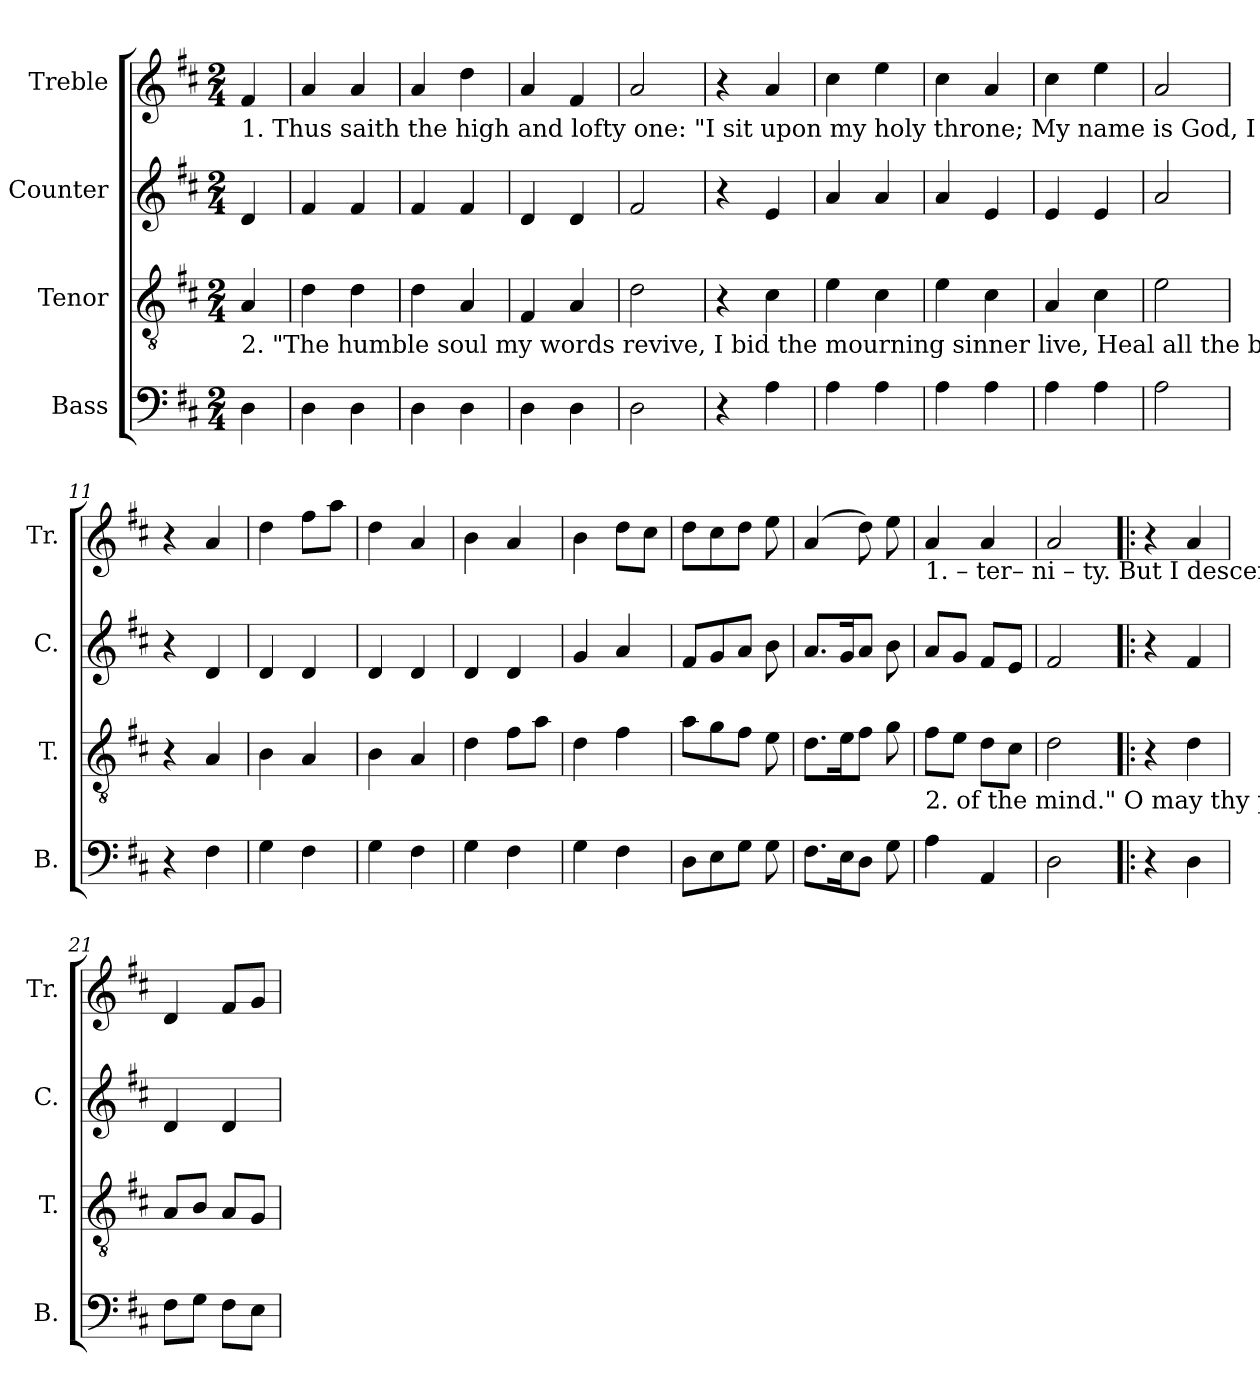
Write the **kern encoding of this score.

**kern	**kern	**kern	**kern
*part4	*part3	*part2	*part1
*staff4	*staff3	*staff2	*staff1
*I"Bass	*I"Tenor	*I"Counter	*I"Treble
*I'B.	*I'T.	*I'C.	*I'Tr.
*clefF4	*clefGv2	*clefG2	*clefG2
*k[f#c#]	*k[f#c#]	*k[f#c#]	*k[f#c#]
*M2/4	*M2/4	*M2/4	*M2/4
*MM100	*MM100	*MM100	*MM100
=1	=1	=1	=1
!	!	!	!LO:TX:b:t=1. Thus saith the high and lofty one&colon;  "I sit upon my holy throne;     My name is God, I dwell  on high, Dwell  in       my  own       e –
!	!LO:TX:b:t=2. "The humble soul my words revive, I bid the mourning sinner live, Heal all the broken hearts I find, And ease the  sor   –   rows	!	!
4D\	4A/	4d/	4f#/
=2	=2	=2	=2
4D\	4d\	4f#/	4a/
4D\	4d\	4f#/	4a/
=3	=3	=3	=3
4D\	4d\	4f#/	4a/
4D\	4A/	4f#/	4dd\
=4	=4	=4	=4
4D\	4F#/	4d/	4a/
4D\	4A/	4d/	4f#/
=5	=5	=5	=5
2D\	2d\	2f#/	2a/
=6	=6	=6	=6
4r	4r	4r	4r
4A\	4c#\	4e/	4a/
=7	=7	=7	=7
4A\	4e\	4a/	4cc#\
4A\	4c#\	4a/	4ee\
=8	=8	=8	=8
4A\	4e\	4a/	4cc#\
4A\	4c#\	4e/	4a/
=9	=9	=9	=9
4A\	4A/	4e/	4cc#\
4A\	4c#\	4e/	4ee\
=10	=10	=10	=10
2A\	2e\	2a/	2a/
=11	=11	=11	=11
4r	4r	4r	4r
4F#\	4A/	4d/	4a/
=12	=12	=12	=12
4G\	4B\	4d/	4dd\
4F#\	4A/	4d/	8ff#\L
.	.	.	8aa\J
=13	=13	=13	=13
4G\	4B\	4d/	4dd\
4F#\	4A/	4d/	4a/
=14	=14	=14	=14
4G\	4d\	4d/	4b\
4F#\	8f#\L	4d/	4a/
.	8a\J	.	.
=15	=15	=15	=15
4G\	4d\	4g/	4b\
4F#\	4f#\	4a/	8dd\L
.	.	.	8cc#\J
=16	=16	=16	=16
8D\L	8a\L	8f#/L	8dd\L
8E\	8g\	8g/	8cc#\
8G\J	8f#\J	8a/J	8dd\J
8G\	8e\	8b\	8ee\
=17	=17	=17	=17
8.F#\L	8.d\L	8.a/L	(4a/
16E\K	16e\K	16g/K	.
8D\J	8f#\J	8a/J	8dd\)
8G\	8g\	8b\	8ee\
!!LO:LB:g=z
=18	=18	=18	=18
!	!	!	!LO:TX:b:t=1. – ter– ni  –   ty.             But  I        descend   to            worlds be – low,       On   earth  I       have   a         man – sion    too;        The  humble
!	!LO:TX:b:t=2. of      the   mind."        O      may  thy     par–doning  grace  be    nigh,       Lest we should faint, des – pair,  and       die!       Thus shall our	!	!
4A\	8f#\L	8a/L	4a/
.	8e\J	8g/J	.
4AA/	8d\L	8f#/L	4a/
.	8c#\J	8e/J	.
=19	=19	=19	=19
2D\	2d\	2f#/	2a/
=20!|:	=20!|:	=20!|:	=20!|:
4r	4r	4r	4r
4D\	4d\	4f#/	4a/
=21	=21	=21	=21
8F#\L	8A/L	4d/	4d/
8G\J	8B/J	.	.
8F#\L	8A/L	4d/	8f#/L
8E\J	8G/J	.	8g/J
=	=	=	=
*-	*-	*-	*-
